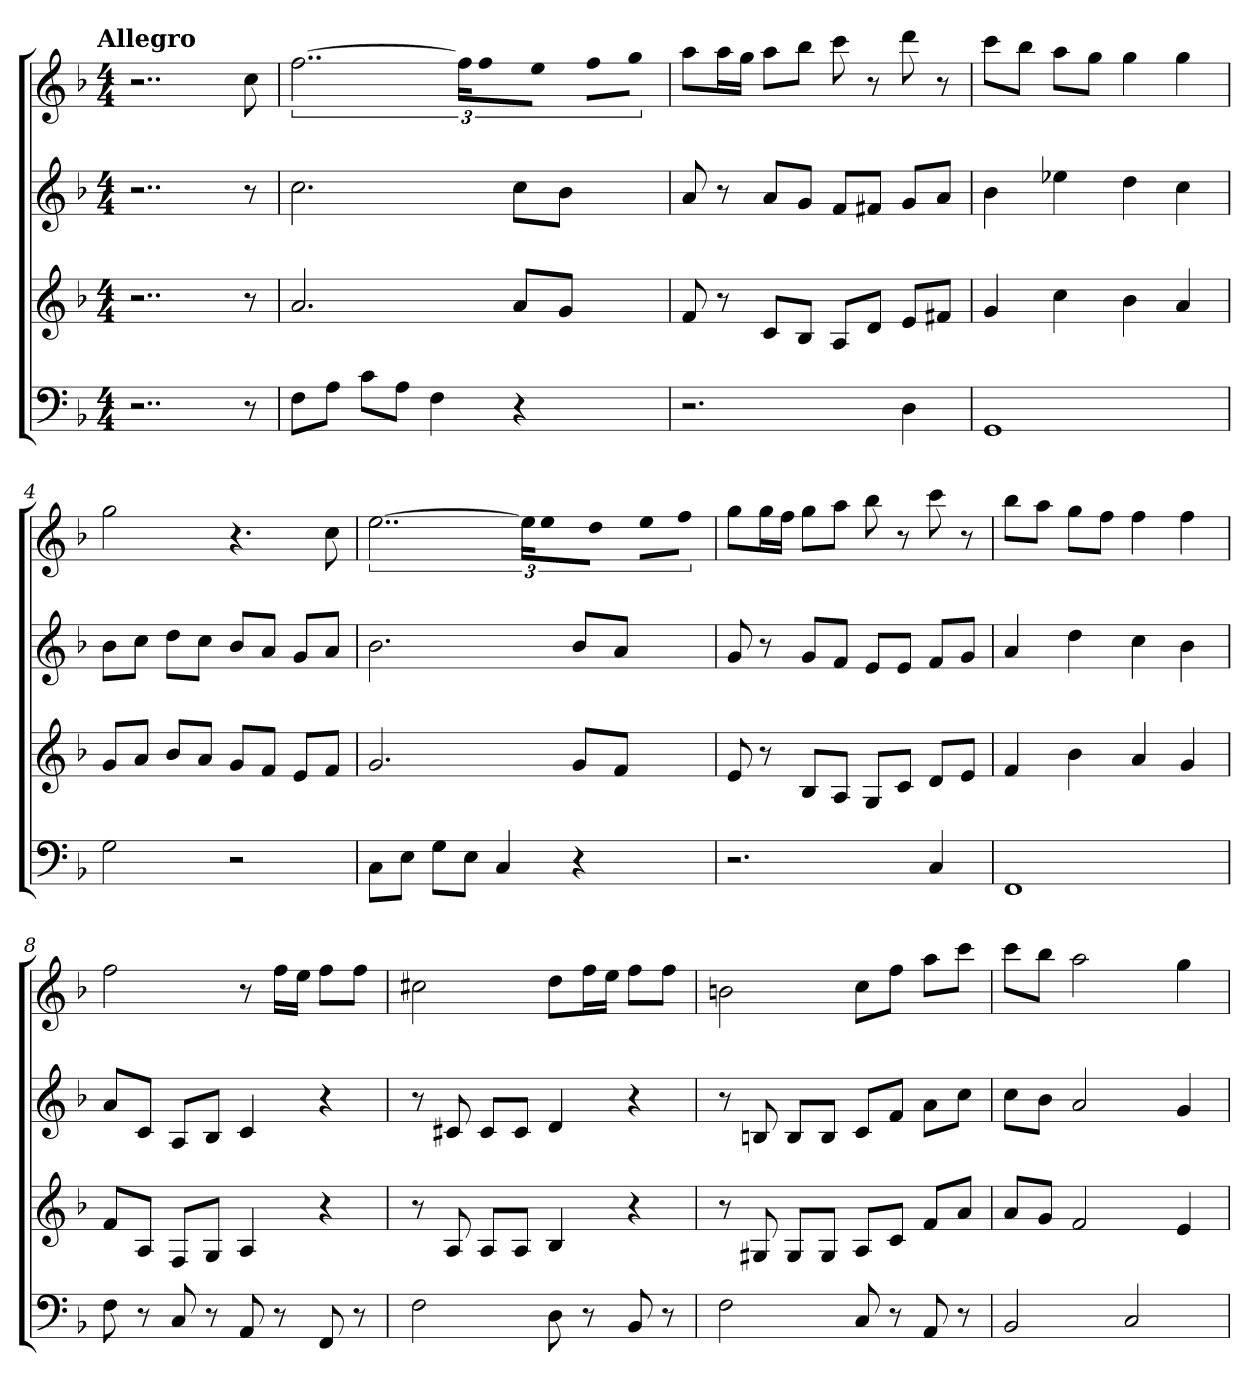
**kern	**kern	**kern	**kern
*part4	*part3	*part2	*part1
*staff4	*staff3	*staff2	*staff1
*k[b-]	*k[b-]	*k[b-]	*k[b-]
*F:	*F:	*F:	*F:
!!LO:TX:omd:t=Allegro
*M4/4	*M4/4	*M4/4	*M4/4
*MM132	*MM132	*MM132	*MM132
=	=	=	=
2..r	2..r	2..r	2..r
8r	8r	8r	8cc
=1	=1	=1	=1
8FL	2.a	2.cc	[3..ff
8AJ	.	.	.
8cL	.	.	.
8AJ	.	.	.
4F	.	.	.
.	.	.	24ffLL]
.	.	.	16ff
.	.	.	16eeJJ
4r	8aL	8ccL	8ffL
.	8gJ	8b-J	8ggJ
=2	=2	=2	=2
2.r	8f	8a	8aaL
.	8r	8r	16aaL
.	.	.	16ggJJ
.	8cL	8aL	8aaL
.	8B-J	8gJ	8bb-J
.	8AL	8fL	8ccc
.	8dJ	8f#XJ	8r
4D	8eL	8gL	8ddd
.	8f#XJ	8aJ	8r
=3	=3	=3	=3
1GG	4g	4b-	8cccL
.	.	.	8bb-J
.	4cc	4ee-X	8aaL
.	.	.	8ggJ
.	4b-	4dd	4gg
.	4a	4cc	4gg
=4	=4	=4	=4
2G	8gL	8b-L	2gg
.	8aJ	8ccJ	.
.	8b-L	8ddL	.
.	8aJ	8ccJ	.
2r	8gL	8b-L	4.r
.	8fJ	8aJ	.
.	8eL	8gL	.
.	8fJ	8aJ	8cc
=5	=5	=5	=5
8CL	2.g	2.b-	[3..ee
8EJ	.	.	.
8GL	.	.	.
8EJ	.	.	.
4C	.	.	.
.	.	.	24eeLL]
.	.	.	16ee
.	.	.	16ddJJ
4r	8gL	8b-L	8eeL
.	8fJ	8aJ	8ffJ
=6	=6	=6	=6
2.r	8e	8g	8ggL
.	8r	8r	16ggL
.	.	.	16ffJJ
.	8B-L	8gL	8ggL
.	8AJ	8fJ	8aaJ
.	8GL	8eL	8bb-
.	8cJ	8eJ	8r
4C	8dL	8fL	8ccc
.	8eJ	8gJ	8r
=7	=7	=7	=7
1FF	4f	4a	8bb-L
.	.	.	8aaJ
.	4b-	4dd	8ggL
.	.	.	8ffJ
.	4a	4cc	4ff
.	4g	4b-	4ff
=8	=8	=8	=8
8F	8fL	8aL	2ff
8r	8AJ	8cJ	.
8C	8FL	8AL	.
8r	8GJ	8B-J	.
8AA	4A	4c	8r
8r	.	.	16ffLL
.	.	.	16eeJJ
8FF	4r	4r	8ffL
8r	.	.	8ffJ
=9	=9	=9	=9
2F	8r	8r	2cc#X
.	8A	8c#X	.
.	8AL	8c#L	.
.	8AJ	8c#J	.
8D	4B-	4d	8ddL
8r	.	.	16ffL
.	.	.	16eeJJ
8BB-	4r	4r	8ffL
8r	.	.	8ffJ
=10	=10	=10	=10
2F	8r	8r	2bn
.	8G#X	8Bn	.
.	8G#L	8BL	.
.	8G#J	8BJ	.
8C	8AL	8cL	8ccL
8r	8cJ	8fJ	8ffJ
8AA	8fL	8aL	8aaL
8r	8aJ	8ccJ	8cccJ
=11	=11	=11	=11
2BB-	8aL	8ccL	8cccL
.	8gJ	8b-J	8bb-J
.	2f	2a	2aa
2C	.	.	.
.	4e	4g	4gg
=	=	=	=
*-	*-	*-	*-
